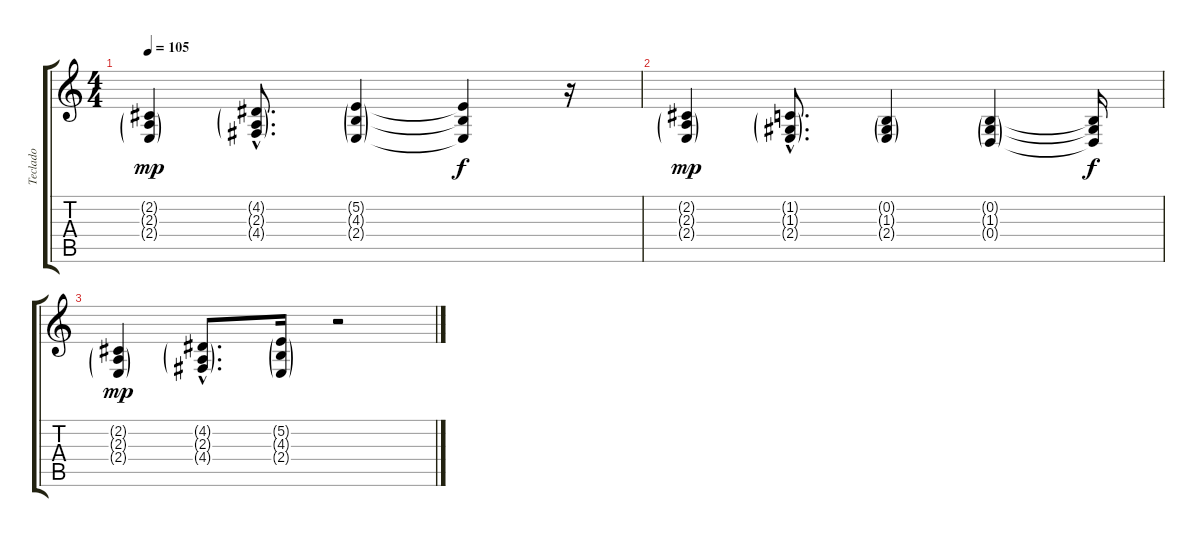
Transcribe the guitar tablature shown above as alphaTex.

\track ("Teclado" "Teclado") {instrument stringensemble1}
\staff {score tabs}
\tuning (E4 B3 G3 D3 A2 E2) {hide}
\ts (4 4)
\tempo 105
\clef g2
\ks c
(2.2{g} 2.3{g} 2.4{g}).4{dy mp} (4.2{g hac} 2.3{g hac} 4.4{g hac}).8{d} (5.2{g} 4.3{g} 2.4{g}).4 (5.2{t} 4.3{t} 2.4{t}).4{dy f} r.16 |
(2.2{g} 2.3{g} 2.4{g}).4{dy mp} (1.2{g hac} 1.3{g hac} 2.4{g hac}).8{d} (0.2{g} 1.3{g} 2.4{g}).4 (0.2{g} 1.3{g} 0.4{g}).4 (0.2{t} 1.3{t} 0.4{t}).16{dy f} |
(2.2{g} 2.3{g} 2.4{g}).4{dy mp} (4.2{g hac} 2.3{g hac} 4.4{g hac}).8{d} (5.2{g} 4.3{g} 2.4{g}).16 r.2
